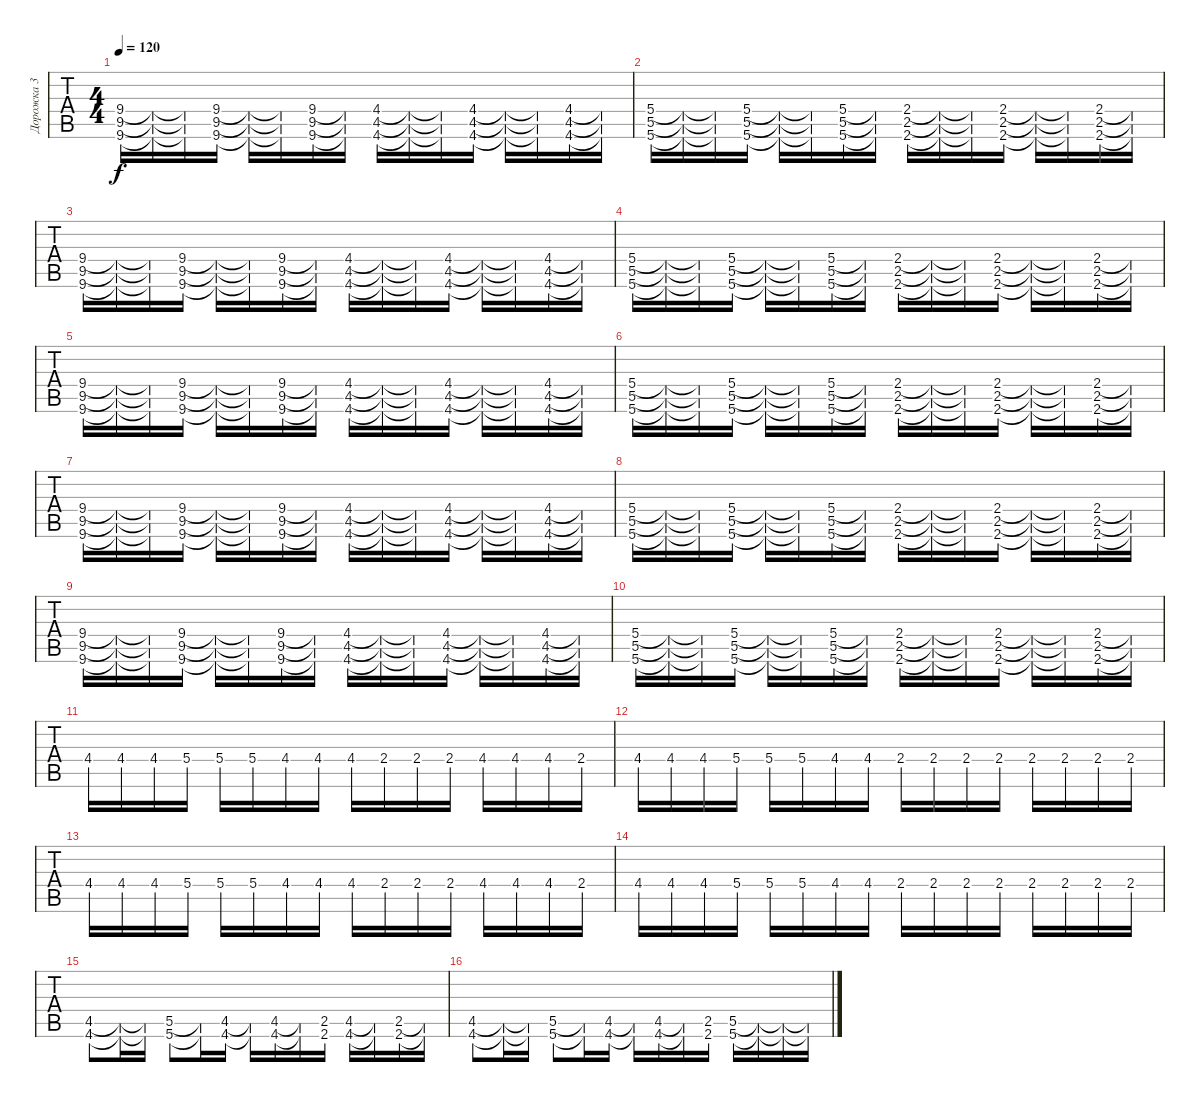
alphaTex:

\track ("Дорожка 3" "Дорожка 3") {instrument overdrivenguitar}
\staff {tabs}
\tuning (D4 A3 F3 C3 G2 C2) {hide}
\ts (4 4)
\tempo 120
\clef g2
\ks c
(9.4 9.5 9.6).16{dy f} (9.4{t} 9.5{t} 9.6{t}).16 (9.4{t} 9.5{t} 9.6{t}).16 (9.4 9.5 9.6).16 (9.4{t} 9.5{t} 9.6{t}).16 (9.4{t} 9.5{t} 9.6{t}).16 (9.4 9.5 9.6).16 (9.4{t} 9.5{t} 9.6{t}).16 (4.4 4.5 4.6).16 (4.4{t} 4.5{t} 4.6{t}).16 (4.4{t} 4.5{t} 4.6{t}).16 (4.4 4.5 4.6).16 (4.4{t} 4.5{t} 4.6{t}).16 (4.4{t} 4.5{t} 4.6{t}).16 (4.4 4.5 4.6).16 (4.4{t} 4.5{t} 4.6{t}).16 |
(5.4 5.5 5.6).16 (5.4{t} 5.5{t} 5.6{t}).16 (5.4{t} 5.5{t} 5.6{t}).16 (5.4 5.5 5.6).16 (5.4{t} 5.5{t} 5.6{t}).16 (5.4{t} 5.5{t} 5.6{t}).16 (5.4 5.5 5.6).16 (5.4{t} 5.5{t} 5.6{t}).16 (2.4 2.5 2.6).16 (2.4{t} 2.5{t} 2.6{t}).16 (2.4{t} 2.5{t} 2.6{t}).16 (2.4 2.5 2.6).16 (2.4{t} 2.5{t} 2.6{t}).16 (2.4{t} 2.5{t} 2.6{t}).16 (2.4 2.5 2.6).16 (2.4{t} 2.5{t} 2.6{t}).16 |
(9.4 9.5 9.6).16 (9.4{t} 9.5{t} 9.6{t}).16 (9.4{t} 9.5{t} 9.6{t}).16 (9.4 9.5 9.6).16 (9.4{t} 9.5{t} 9.6{t}).16 (9.4{t} 9.5{t} 9.6{t}).16 (9.4 9.5 9.6).16 (9.4{t} 9.5{t} 9.6{t}).16 (4.4 4.5 4.6).16 (4.4{t} 4.5{t} 4.6{t}).16 (4.4{t} 4.5{t} 4.6{t}).16 (4.4 4.5 4.6).16 (4.4{t} 4.5{t} 4.6{t}).16 (4.4{t} 4.5{t} 4.6{t}).16 (4.4 4.5 4.6).16 (4.4{t} 4.5{t} 4.6{t}).16 |
(5.4 5.5 5.6).16 (5.4{t} 5.5{t} 5.6{t}).16 (5.4{t} 5.5{t} 5.6{t}).16 (5.4 5.5 5.6).16 (5.4{t} 5.5{t} 5.6{t}).16 (5.4{t} 5.5{t} 5.6{t}).16 (5.4 5.5 5.6).16 (5.4{t} 5.5{t} 5.6{t}).16 (2.4 2.5 2.6).16 (2.4{t} 2.5{t} 2.6{t}).16 (2.4{t} 2.5{t} 2.6{t}).16 (2.4 2.5 2.6).16 (2.4{t} 2.5{t} 2.6{t}).16 (2.4{t} 2.5{t} 2.6{t}).16 (2.4 2.5 2.6).16 (2.4{t} 2.5{t} 2.6{t}).16 |
(9.4 9.5 9.6).16 (9.4{t} 9.5{t} 9.6{t}).16 (9.4{t} 9.5{t} 9.6{t}).16 (9.4 9.5 9.6).16 (9.4{t} 9.5{t} 9.6{t}).16 (9.4{t} 9.5{t} 9.6{t}).16 (9.4 9.5 9.6).16 (9.4{t} 9.5{t} 9.6{t}).16 (4.4 4.5 4.6).16 (4.4{t} 4.5{t} 4.6{t}).16 (4.4{t} 4.5{t} 4.6{t}).16 (4.4 4.5 4.6).16 (4.4{t} 4.5{t} 4.6{t}).16 (4.4{t} 4.5{t} 4.6{t}).16 (4.4 4.5 4.6).16 (4.4{t} 4.5{t} 4.6{t}).16 |
(5.4 5.5 5.6).16 (5.4{t} 5.5{t} 5.6{t}).16 (5.4{t} 5.5{t} 5.6{t}).16 (5.4 5.5 5.6).16 (5.4{t} 5.5{t} 5.6{t}).16 (5.4{t} 5.5{t} 5.6{t}).16 (5.4 5.5 5.6).16 (5.4{t} 5.5{t} 5.6{t}).16 (2.4 2.5 2.6).16 (2.4{t} 2.5{t} 2.6{t}).16 (2.4{t} 2.5{t} 2.6{t}).16 (2.4 2.5 2.6).16 (2.4{t} 2.5{t} 2.6{t}).16 (2.4{t} 2.5{t} 2.6{t}).16 (2.4 2.5 2.6).16 (2.4{t} 2.5{t} 2.6{t}).16 |
(9.4 9.5 9.6).16 (9.4{t} 9.5{t} 9.6{t}).16 (9.4{t} 9.5{t} 9.6{t}).16 (9.4 9.5 9.6).16 (9.4{t} 9.5{t} 9.6{t}).16 (9.4{t} 9.5{t} 9.6{t}).16 (9.4 9.5 9.6).16 (9.4{t} 9.5{t} 9.6{t}).16 (4.4 4.5 4.6).16 (4.4{t} 4.5{t} 4.6{t}).16 (4.4{t} 4.5{t} 4.6{t}).16 (4.4 4.5 4.6).16 (4.4{t} 4.5{t} 4.6{t}).16 (4.4{t} 4.5{t} 4.6{t}).16 (4.4 4.5 4.6).16 (4.4{t} 4.5{t} 4.6{t}).16 |
(5.4 5.5 5.6).16 (5.4{t} 5.5{t} 5.6{t}).16 (5.4{t} 5.5{t} 5.6{t}).16 (5.4 5.5 5.6).16 (5.4{t} 5.5{t} 5.6{t}).16 (5.4{t} 5.5{t} 5.6{t}).16 (5.4 5.5 5.6).16 (5.4{t} 5.5{t} 5.6{t}).16 (2.4 2.5 2.6).16 (2.4{t} 2.5{t} 2.6{t}).16 (2.4{t} 2.5{t} 2.6{t}).16 (2.4 2.5 2.6).16 (2.4{t} 2.5{t} 2.6{t}).16 (2.4{t} 2.5{t} 2.6{t}).16 (2.4 2.5 2.6).16 (2.4{t} 2.5{t} 2.6{t}).16 |
(9.4 9.5 9.6).16 (9.4{t} 9.5{t} 9.6{t}).16 (9.4{t} 9.5{t} 9.6{t}).16 (9.4 9.5 9.6).16 (9.4{t} 9.5{t} 9.6{t}).16 (9.4{t} 9.5{t} 9.6{t}).16 (9.4 9.5 9.6).16 (9.4{t} 9.5{t} 9.6{t}).16 (4.4 4.5 4.6).16 (4.4{t} 4.5{t} 4.6{t}).16 (4.4{t} 4.5{t} 4.6{t}).16 (4.4 4.5 4.6).16 (4.4{t} 4.5{t} 4.6{t}).16 (4.4{t} 4.5{t} 4.6{t}).16 (4.4 4.5 4.6).16 (4.4{t} 4.5{t} 4.6{t}).16 |
(5.4 5.5 5.6).16 (5.4{t} 5.5{t} 5.6{t}).16 (5.4{t} 5.5{t} 5.6{t}).16 (5.4 5.5 5.6).16 (5.4{t} 5.5{t} 5.6{t}).16 (5.4{t} 5.5{t} 5.6{t}).16 (5.4 5.5 5.6).16 (5.4{t} 5.5{t} 5.6{t}).16 (2.4 2.5 2.6).16 (2.4{t} 2.5{t} 2.6{t}).16 (2.4{t} 2.5{t} 2.6{t}).16 (2.4 2.5 2.6).16 (2.4{t} 2.5{t} 2.6{t}).16 (2.4{t} 2.5{t} 2.6{t}).16 (2.4 2.5 2.6).16 (2.4{t} 2.5{t} 2.6{t}).16 |
4.4.16 4.4.16 4.4.16 5.4.16 5.4.16 5.4.16 4.4.16 4.4.16 4.4.16 2.4.16 2.4.16 2.4.16 4.4.16 4.4.16 4.4.16 2.4.16 |
4.4.16 4.4.16 4.4.16 5.4.16 5.4.16 5.4.16 4.4.16 4.4.16 2.4.16 2.4.16 2.4.16 2.4.16 2.4.16 2.4.16 2.4.16 2.4.16 |
4.4.16 4.4.16 4.4.16 5.4.16 5.4.16 5.4.16 4.4.16 4.4.16 4.4.16 2.4.16 2.4.16 2.4.16 4.4.16 4.4.16 4.4.16 2.4.16 |
4.4.16 4.4.16 4.4.16 5.4.16 5.4.16 5.4.16 4.4.16 4.4.16 2.4.16 2.4.16 2.4.16 2.4.16 2.4.16 2.4.16 2.4.16 2.4.16 |
(4.5 4.6).8 (4.5{t} 4.6{t}).16 (4.5{t} 4.6{t}).16 (5.5 5.6).8 (5.5{t} 5.6{t}).16 (4.5 4.6).16 (4.5{t} 4.6{t}).16 (4.5 4.6).16 (4.5{t} 4.6{t}).16 (2.5 2.6).16 (4.5 4.6).16 (4.5{t} 4.6{t}).16 (2.5 2.6).16 (2.5{t} 2.6{t}).16 |
(4.5 4.6).8 (4.5{t} 4.6{t}).16 (4.5{t} 4.6{t}).16 (5.5 5.6).8 (5.5{t} 5.6{t}).16 (4.5 4.6).16 (4.5{t} 4.6{t}).16 (4.5 4.6).16 (4.5{t} 4.6{t}).16 (2.5 2.6).16 (5.5 5.6).16 (5.5{t} 5.6{t}).16 (5.5{t} 5.6{t}).16 (5.5{t} 5.6{t}).16
